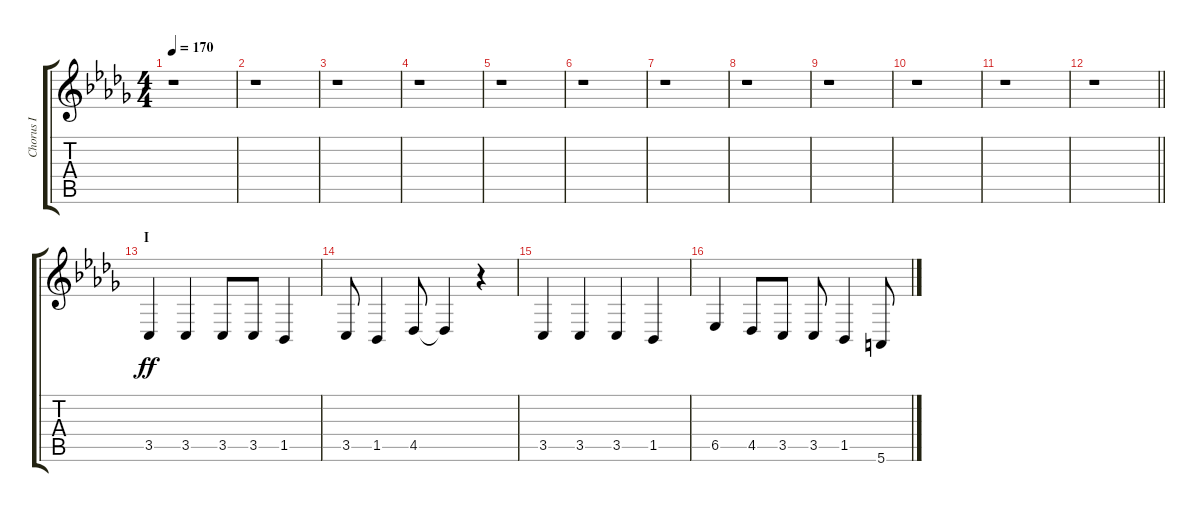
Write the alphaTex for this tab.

\track ("Chorus I" "Chorus I") {instrument voiceoohs}
\staff {score tabs}
\tuning (E4 B3 G3 D3 A2 E2) {hide}
\ts (4 4)
\tempo 170
\clef g2
\ks db
r.1{dy ff} |
r.1 |
r.1 |
r.1 |
r.1 |
r.1 |
r.1 |
r.1 |
r.1 |
r.1 |
r.1 |
\barLineRight lightlight
r.1 |
\section ("" "I")
3.5.4 3.5.4 3.5.8 3.5.8 1.5.4 |
3.5.8 1.5.4 4.5.8 4.5{t}.4 r.4 |
3.5.4 3.5.4 3.5.4 1.5.4 |
6.5.4 4.5.8 3.5.8 3.5.8 1.5.4 5.6.8
